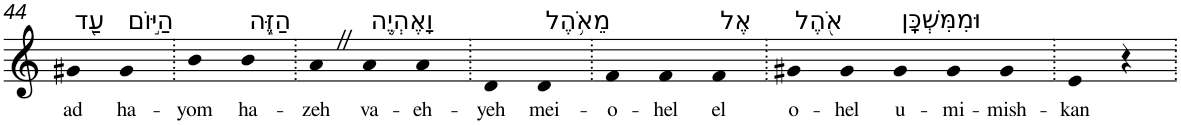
**kern	**text
*part1	*part1
*staff1	*staff1
*I"Piano	*
*I'Pno	*
!!LO:PB:g=z
*clefG2	*
*k[]	*
=44	=44
!LO:TX:a:t=עַ֖ד	!
!	!LO:LY:b
4g#X	ad
!LO:TX:a:t=הַיּ֣וֹם	!
!	!LO:LY:b
4g#	ha-
=45.	=45.
!	!LO:LY:b
4b	-yom
!LO:TX:a:t=הַזֶּ֑ה	!
!	!LO:LY:b
4b	ha-
=46.	=46.
!	!LO:LY:b
4aZ	-zeh
!LO:TX:a:t=וָאֶהְיֶ֛ה	!
!	!LO:LY:b
4a	va-
!	!LO:LY:b
4a	-eh-
=47.	=47.
!	!LO:LY:b
4d	-yeh
!LO:TX:a:t=מֵאֹ֥הֶל	!
!	!LO:LY:b
4d	mei-
=48.	=48.
!	!LO:LY:b
4f	-o-
!	!LO:LY:b
4f	-hel
!LO:TX:a:t=אֶל	!
!	!LO:LY:b
4f	el
=49.	=49.
!LO:TX:a:t=אֹ֖הֶל	!
!	!LO:LY:b
4g#X	o-
!	!LO:LY:b
4g#	-hel
!LO:TX:a:t=וּמִמִּשְׁכָּֽן	!
!	!LO:LY:b
4g#	u-
!	!LO:LY:b
4g#	-mi-
!	!LO:LY:b
4g#	-mish-
=50.	=50.
!	!LO:LY:b
4e	-kan
4r	.
=.	=.
*-	*-
